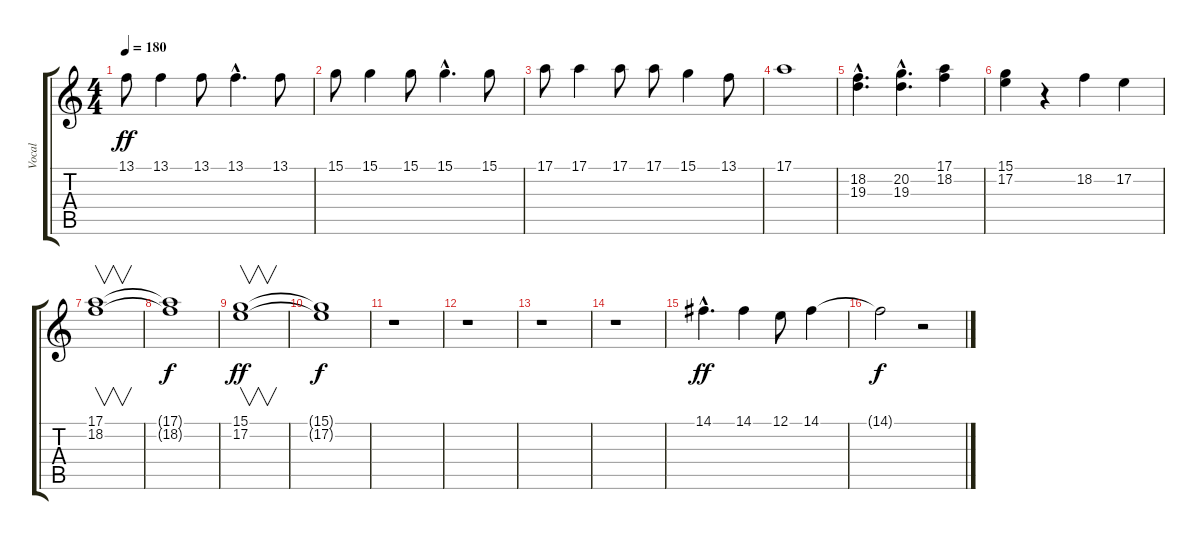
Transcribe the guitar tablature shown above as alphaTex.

\track ("Vocal" "Vocal") {instrument synthvoice}
\staff {score tabs}
\tuning (E4 B3 G3 D3 A2 E2) {hide}
\ts (4 4)
\tempo 180
\clef g2
\ks c
13.1.8{dy ff} 13.1.4 13.1.8 13.1{hac}.4{d} 13.1.8 |
15.1.8 15.1.4 15.1.8 15.1{hac}.4{d} 15.1.8 |
17.1.8 17.1.4 17.1.8 17.1.8 15.1.4 13.1.8 |
17.1.1 |
(18.2{hac} 19.3{hac}).4{d} (20.2{hac} 19.3{hac}).4{d} (17.1 18.2).4 |
(15.1 17.2).4 r.4 18.2.4 17.2.4 |
(17.1 18.2).1{v} |
(17.1{t} 18.2{t}).1{dy f} |
(15.1 17.2).1{v dy ff} |
(15.1{t} 17.2{t}).1{dy f} |
r.1 |
r.1 |
r.1 |
r.1 |
14.1{hac}.4{d dy ff} 14.1.4 12.1.8 14.1.4 |
14.1{t}.2{dy f} r.2
